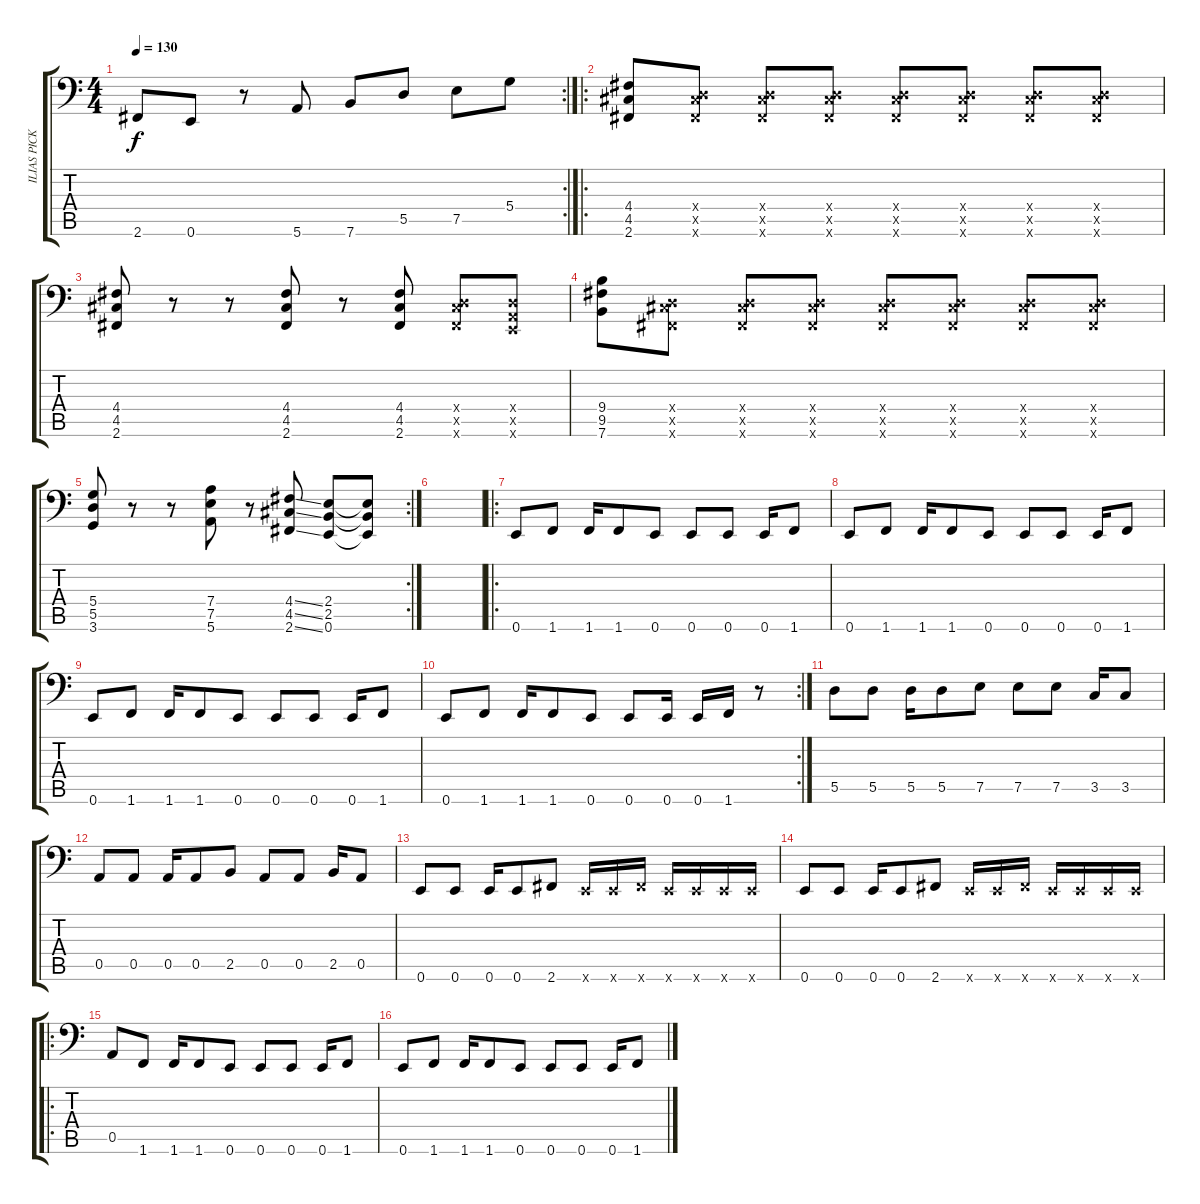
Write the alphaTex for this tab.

\track ("ILIAS PICK" "ILIAS PICK") {instrument electricbasspick}
\staff {score tabs}
\tuning (E3 B2 G2 D2 A1 E1) {hide}
\rc 2
\ts (4 4)
\tempo 130
\clef f4
\ks c
2.6.8{dy f} 0.6.8 r.8 5.6.8 7.6.8 5.5.8 7.5.8 5.4.8 |
\ro
(4.4 4.5 2.6).8 (0.4{x} 4.5{x} 2.6{x}).8 (0.4{x} 4.5{x} 2.6{x}).8 (0.4{x} 4.5{x} 2.6{x}).8 (0.4{x} 4.5{x} 2.6{x}).8 (0.4{x} 4.5{x} 2.6{x}).8 (0.4{x} 4.5{x} 2.6{x}).8 (0.4{x} 4.5{x} 2.6{x}).8 |
(4.4 4.5 2.6).8 r.8 r.8 (4.4 4.5 2.6).8 r.8 (4.4 4.5 2.6).8 (0.4{x} 4.5{x} 2.6{x}).8 (0.4{x} 0.5{x} 0.6{x}).8 |
(9.4 9.5 7.6).8 (0.4{x} 4.5{x} 2.6{x}).8 (0.4{x} 4.5{x} 2.6{x}).8 (0.4{x} 4.5{x} 2.6{x}).8 (0.4{x} 4.5{x} 2.6{x}).8 (0.4{x} 4.5{x} 2.6{x}).8 (0.4{x} 4.5{x} 2.6{x}).8 (0.4{x} 4.5{x} 2.6{x}).8 |
\rc 2
(5.4 5.5 3.6).8 r.8 r.8 (7.4 7.5 5.6).8 r.8 (4.4{ss} 4.5{ss} 2.6{ss}).8 (2.4 2.5 0.6).8 (2.4{t} 2.5{t} 0.6{t}).8 |
|
\ro
0.6.8 1.6.8 1.6.16 1.6.8 0.6.8 0.6.8 0.6.8 0.6.16 1.6.8 |
0.6.8 1.6.8 1.6.16 1.6.8 0.6.8 0.6.8 0.6.8 0.6.16 1.6.8 |
0.6.8 1.6.8 1.6.16 1.6.8 0.6.8 0.6.8 0.6.8 0.6.16 1.6.8 |
\rc 2
0.6.8 1.6.8 1.6.16 1.6.8 0.6.8 0.6.8 0.6.16 0.6.16 1.6.16 r.8 |
5.5.8 5.5.8 5.5.16 5.5.8 7.5.8 7.5.8 7.5.8 3.5.16 3.5.8 |
0.5.8 0.5.8 0.5.16 0.5.8 2.5.8 0.5.8 0.5.8 2.5.16 0.5.8 |
0.6.8 0.6.8 0.6.16 0.6.8 2.6.8 0.6{x}.16 0.6{x}.16 2.6{x}.16 0.6{x}.16 0.6{x}.16 0.6{x}.16 0.6{x}.16 |
0.6.8 0.6.8 0.6.16 0.6.8 2.6.8 0.6{x}.16 0.6{x}.16 2.6{x}.16 0.6{x}.16 0.6{x}.16 0.6{x}.16 0.6{x}.16 |
\ro
0.5.8 1.6.8 1.6.16 1.6.8 0.6.8 0.6.8 0.6.8 0.6.16 1.6.8 |
0.6.8 1.6.8 1.6.16 1.6.8 0.6.8 0.6.8 0.6.8 0.6.16 1.6.8
